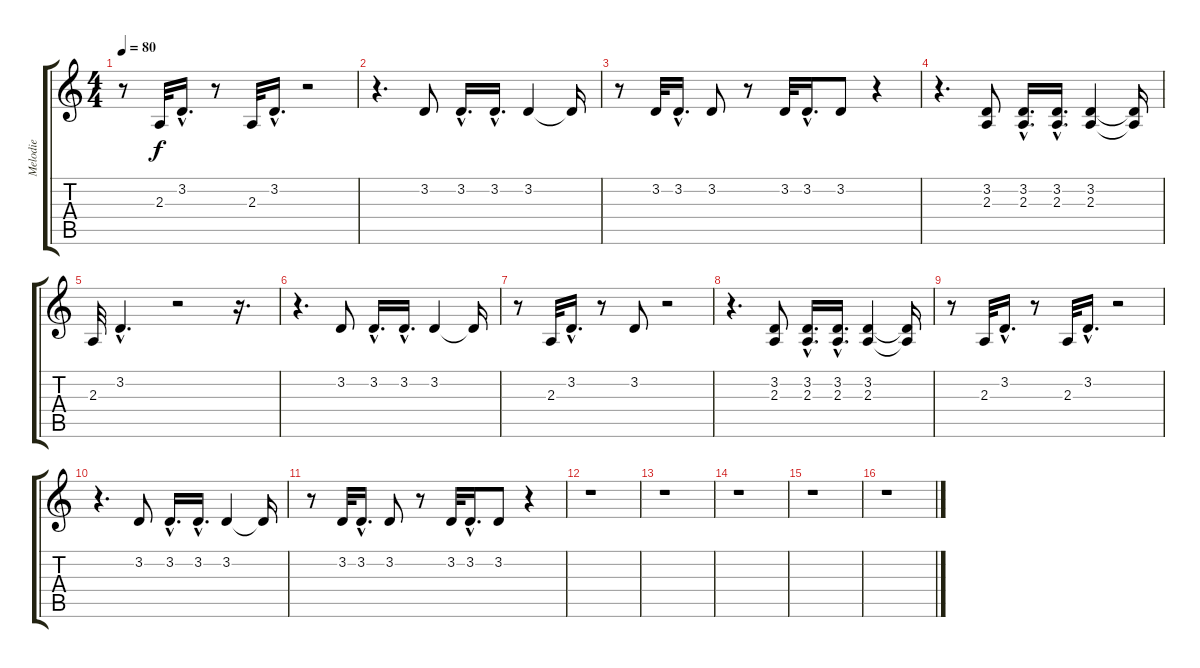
\track ("Melodie" "Melodie") {instrument shamisen}
\staff {score tabs}
\tuning (E4 B3 G3 D3 A2 E2) {hide}
\ts (4 4)
\tempo 80
\clef g2
\ks c
r.8{dy f} 2.3.32 3.2{hac}.16{d} r.8 2.3.32 3.2{hac}.16{d} r.2 |
r.4{d} 3.2.8 3.2{hac}.16{d} 3.2{hac}.16{d} 3.2.4 3.2{t}.16 |
r.8 3.2.32 3.2{hac}.16{d} 3.2.8 r.8 3.2.32 3.2{hac}.16{d} 3.2.8 r.4 |
r.4{d} (3.2 2.3).8 (3.2{hac} 2.3{hac}).16{d} (3.2{hac} 2.3{hac}).16{d} (3.2 2.3).4 (3.2{t} 2.3{t}).16 |
2.3.32 3.2{hac}.4{d} r.2 r.16{d} |
r.4{d} 3.2.8 3.2{hac}.16{d} 3.2{hac}.16{d} 3.2.4 3.2{t}.16 |
r.8 2.3.32 3.2{hac}.16{d} r.8 3.2.8 r.2 |
r.4{d} (3.2 2.3).8 (3.2{hac} 2.3{hac}).16{d} (3.2{hac} 2.3{hac}).16{d} (3.2 2.3).4 (3.2{t} 2.3{t}).16 |
r.8 2.3.32 3.2{hac}.16{d} r.8 2.3.32 3.2{hac}.16{d} r.2 |
r.4{d} 3.2.8 3.2{hac}.16{d} 3.2{hac}.16{d} 3.2.4 3.2{t}.16 |
r.8 3.2.32 3.2{hac}.16{d} 3.2.8 r.8 3.2.32 3.2{hac}.16{d} 3.2.8 r.4 |
r.1 |
r.1 |
r.1 |
r.1 |
r.1
